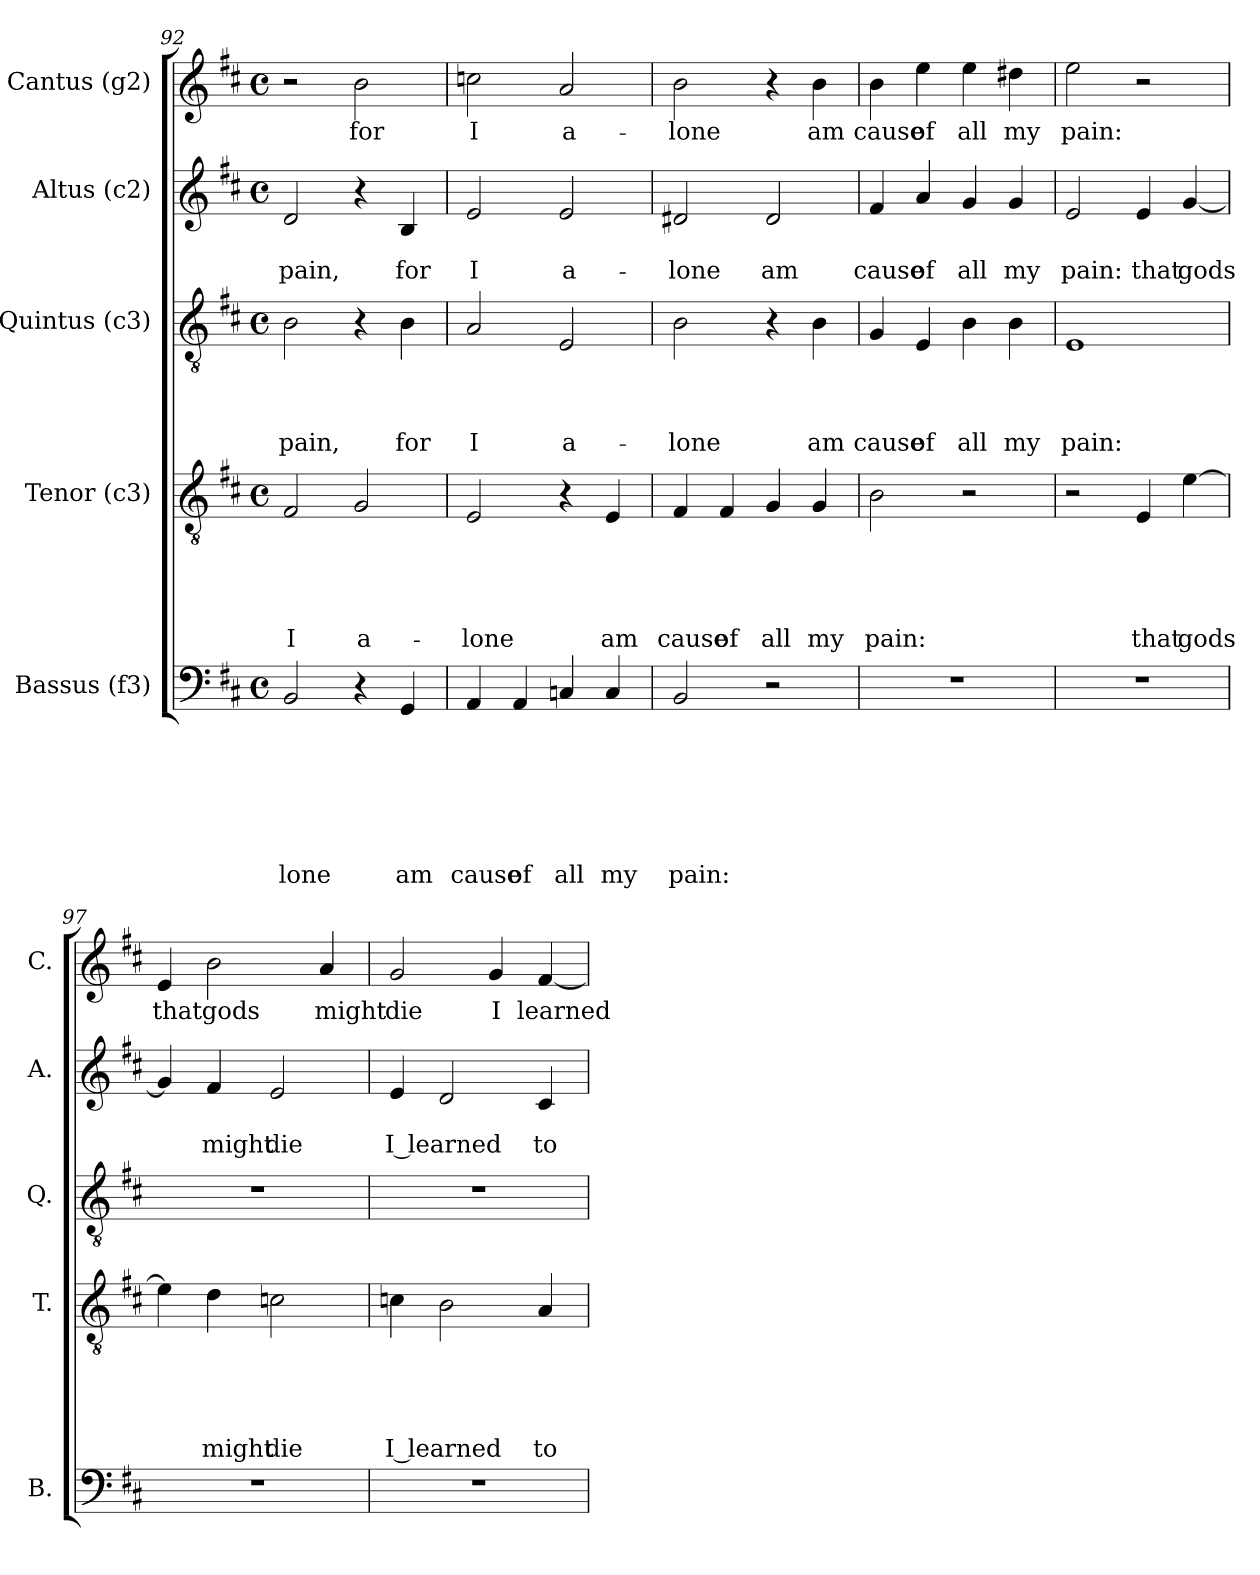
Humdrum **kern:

**kern	**text	**text	**text	**text	**text	**text	**text	**kern	**text	**text	**text	**text	**text	**kern	**text	**text	**text	**text	**kern	**text	**text	**kern	**text
*part5	*part5	*part5	*part5	*part5	*part5	*part5	*part5	*part4	*part4	*part4	*part4	*part4	*part4	*part3	*part3	*part3	*part3	*part3	*part2	*part2	*part2	*part1	*part1
*staff5	*staff5	*staff5	*staff5	*staff5	*staff5	*staff5	*staff5	*staff4	*staff4	*staff4	*staff4	*staff4	*staff4	*staff3	*staff3	*staff3	*staff3	*staff3	*staff2	*staff2	*staff2	*staff1	*staff1
*I"Bassus (f3)	*	*	*	*	*	*	*	*I"Tenor (c3)	*	*	*	*	*	*I"Quintus (c3)	*	*	*	*	*I"Altus (c2)	*	*	*I"Cantus (g2)	*
*I'B.	*	*	*	*	*	*	*	*I'T.	*	*	*	*	*	*I'Q.	*	*	*	*	*I'A.	*	*	*I'C.	*
*clefF4	*	*	*	*	*	*	*	*clefGv2	*	*	*	*	*	*clefGv2	*	*	*	*	*clefG2	*	*	*clefG2	*
*k[f#c#]	*	*	*	*	*	*	*	*k[f#c#]	*	*	*	*	*	*k[f#c#]	*	*	*	*	*k[f#c#]	*	*	*k[f#c#]	*
*D:	*	*	*	*	*	*	*	*D:	*	*	*	*	*	*D:	*	*	*	*	*D:	*	*	*D:	*
*M4/4	*	*	*	*	*	*	*	*M4/4	*	*	*	*	*	*M4/4	*	*	*	*	*M4/4	*	*	*M4/4	*
*met(c)	*	*	*	*	*	*	*	*met(c)	*	*	*	*	*	*met(c)	*	*	*	*	*met(c)	*	*	*met(c)	*
=92	=92	=92	=92	=92	=92	=92	=92	=92	=92	=92	=92	=92	=92	=92	=92	=92	=92	=92	=92	=92	=92	=92	=92
!	!	!	!	!	!	!	!LO:LY:b	!	!	!	!	!	!LO:LY:b	!	!	!	!	!LO:LY:b	!	!	!LO:LY:b	!	!
2BB/	.	.	.	.	.	.	-lone	2F#/	.	.	.	.	I	2B\	.	.	.	pain,	2d/	.	pain,	2r	.
!	!	!	!	!	!	!	!	!	!	!	!	!	!LO:LY:b	!	!	!	!	!	!	!	!	!	!LO:LY:b
4r	.	.	.	.	.	.	.	2G/	.	.	.	.	a-	4r	.	.	.	.	4r	.	.	2b\	for
!	!	!	!	!	!	!	!LO:LY:b	!	!	!	!	!	!	!	!	!	!	!LO:LY:b	!	!	!LO:LY:b	!	!
4GG/	.	.	.	.	.	.	am	.	.	.	.	.	.	4B\	.	.	.	for	4B/	.	for	.	.
=93	=93	=93	=93	=93	=93	=93	=93	=93	=93	=93	=93	=93	=93	=93	=93	=93	=93	=93	=93	=93	=93	=93	=93
!	!	!	!	!	!	!	!LO:LY:b	!	!	!	!	!	!LO:LY:b	!	!	!	!	!LO:LY:b	!	!	!LO:LY:b	!	!LO:LY:b
4AA/	.	.	.	.	.	.	cause	2E/	.	.	.	.	-lone	2A/	.	.	.	I	2e/	.	I	2ccn\	I
!	!	!	!	!	!	!	!LO:LY:b	!	!	!	!	!	!	!	!	!	!	!	!	!	!	!	!
4AA/	.	.	.	.	.	.	of	.	.	.	.	.	.	.	.	.	.	.	.	.	.	.	.
!	!	!	!	!	!	!	!LO:LY:b	!	!	!	!	!	!	!	!	!	!	!LO:LY:b	!	!	!LO:LY:b	!	!LO:LY:b
4Cn/	.	.	.	.	.	.	all	4r	.	.	.	.	.	2E/	.	.	.	a-	2e/	.	a-	2a/	a-
!	!	!	!	!	!	!	!LO:LY:b	!	!	!	!	!	!LO:LY:b	!	!	!	!	!	!	!	!	!	!
4C/	.	.	.	.	.	.	my	4E/	.	.	.	.	am	.	.	.	.	.	.	.	.	.	.
=94	=94	=94	=94	=94	=94	=94	=94	=94	=94	=94	=94	=94	=94	=94	=94	=94	=94	=94	=94	=94	=94	=94	=94
!	!	!	!	!	!	!	!LO:LY:b	!	!	!	!	!	!LO:LY:b	!	!	!	!	!LO:LY:b	!	!	!LO:LY:b	!	!LO:LY:b
2BB/	.	.	.	.	.	.	pain:	4F#/	.	.	.	.	cause	2B\	.	.	.	-lone	2d#X/	.	-lone	2b\	-lone
!	!	!	!	!	!	!	!	!	!	!	!	!	!LO:LY:b	!	!	!	!	!	!	!	!	!	!
.	.	.	.	.	.	.	.	4F#/	.	.	.	.	of	.	.	.	.	.	.	.	.	.	.
!	!	!	!	!	!	!	!	!	!	!	!	!	!LO:LY:b	!	!	!	!	!	!	!	!LO:LY:b	!	!
2r	.	.	.	.	.	.	.	4G/	.	.	.	.	all	4r	.	.	.	.	2d#/	.	am	4r	.
!	!	!	!	!	!	!	!	!	!	!	!	!	!LO:LY:b	!	!	!	!	!LO:LY:b	!	!	!	!	!LO:LY:b
.	.	.	.	.	.	.	.	4G/	.	.	.	.	my	4B\	.	.	.	am	.	.	.	4b\	am
=95	=95	=95	=95	=95	=95	=95	=95	=95	=95	=95	=95	=95	=95	=95	=95	=95	=95	=95	=95	=95	=95	=95	=95
!	!	!	!	!	!	!	!	!	!	!	!	!	!LO:LY:b	!	!	!	!	!LO:LY:b	!	!	!LO:LY:b	!	!LO:LY:b
1r	.	.	.	.	.	.	.	2B\	.	.	.	.	pain:	4G/	.	.	.	cause	4f#/	.	cause	4b\	cause
!	!	!	!	!	!	!	!	!	!	!	!	!	!	!	!	!	!	!LO:LY:b	!	!	!LO:LY:b	!	!LO:LY:b
.	.	.	.	.	.	.	.	.	.	.	.	.	.	4E/	.	.	.	of	4a/	.	of	4ee\	of
!	!	!	!	!	!	!	!	!	!	!	!	!	!	!	!	!	!	!LO:LY:b	!	!	!LO:LY:b	!	!LO:LY:b
.	.	.	.	.	.	.	.	2r	.	.	.	.	.	4B\	.	.	.	all	4g/	.	all	4ee\	all
!	!	!	!	!	!	!	!	!	!	!	!	!	!	!	!	!	!	!LO:LY:b	!	!	!LO:LY:b	!	!LO:LY:b
.	.	.	.	.	.	.	.	.	.	.	.	.	.	4B\	.	.	.	my	4g/	.	my	4dd#X\	my
!!LO:LB:g=z
=96	=96	=96	=96	=96	=96	=96	=96	=96	=96	=96	=96	=96	=96	=96	=96	=96	=96	=96	=96	=96	=96	=96	=96
!	!	!	!	!	!	!	!	!	!	!	!	!	!	!	!	!	!	!LO:LY:b	!	!	!LO:LY:b	!	!LO:LY:b
1r	.	.	.	.	.	.	.	2r	.	.	.	.	.	1E	.	.	.	pain:	2e/	.	pain:	2ee\	pain:
!	!	!	!	!	!	!	!	!	!	!	!	!	!LO:LY:b	!	!	!	!	!	!	!	!LO:LY:b	!	!
.	.	.	.	.	.	.	.	4E/	.	.	.	.	that	.	.	.	.	.	4e/	.	that	2r	.
!	!	!	!	!	!	!	!	!	!	!	!	!	!LO:LY:b	!	!	!	!	!	!	!	!LO:LY:b	!	!
.	.	.	.	.	.	.	.	[>4e\	.	.	.	.	gods	.	.	.	.	.	[<4g/	.	gods	.	.
=97	=97	=97	=97	=97	=97	=97	=97	=97	=97	=97	=97	=97	=97	=97	=97	=97	=97	=97	=97	=97	=97	=97	=97
!	!	!	!	!	!	!	!	!	!	!	!	!	!	!	!	!	!	!	!	!	!	!	!LO:LY:b
1r	.	.	.	.	.	.	.	4e\]	.	.	.	.	.	1r	.	.	.	.	4g/]	.	.	4e/	that
!	!	!	!	!	!	!	!	!	!	!	!	!	!LO:LY:b	!	!	!	!	!	!	!	!LO:LY:b	!	!LO:LY:b
.	.	.	.	.	.	.	.	4d\	.	.	.	.	might	.	.	.	.	.	4f#/	.	might	2b\	gods
!	!	!	!	!	!	!	!	!	!	!	!	!	!LO:LY:b	!	!	!	!	!	!	!	!LO:LY:b	!	!
.	.	.	.	.	.	.	.	2cn\	.	.	.	.	die	.	.	.	.	.	2e/	.	die	.	.
!	!	!	!	!	!	!	!	!	!	!	!	!	!	!	!	!	!	!	!	!	!	!	!LO:LY:b
.	.	.	.	.	.	.	.	.	.	.	.	.	.	.	.	.	.	.	.	.	.	4a/	might
=98	=98	=98	=98	=98	=98	=98	=98	=98	=98	=98	=98	=98	=98	=98	=98	=98	=98	=98	=98	=98	=98	=98	=98
!	!	!	!	!	!	!	!	!	!	!	!	!	!LO:LY:b	!	!	!	!	!	!	!	!LO:LY:b	!	!LO:LY:b
1r	.	.	.	.	.	.	.	4cn\	.	.	.	.	I learned	1r	.	.	.	.	4e/	.	I learned	2g/	die
.	.	.	.	.	.	.	.	2B\	.	.	.	.	.	.	.	.	.	.	2d/	.	.	.	.
!	!	!	!	!	!	!	!	!	!	!	!	!	!	!	!	!	!	!	!	!	!	!	!LO:LY:b
.	.	.	.	.	.	.	.	.	.	.	.	.	.	.	.	.	.	.	.	.	.	4g/	I
!	!	!	!	!	!	!	!	!	!	!	!	!	!LO:LY:b	!	!	!	!	!	!	!	!LO:LY:b	!	!LO:LY:b
.	.	.	.	.	.	.	.	4A/	.	.	.	.	to	.	.	.	.	.	4c#/	.	to	[<4f#/	learned
=	=	=	=	=	=	=	=	=	=	=	=	=	=	=	=	=	=	=	=	=	=	=	=
*-	*-	*-	*-	*-	*-	*-	*-	*-	*-	*-	*-	*-	*-	*-	*-	*-	*-	*-	*-	*-	*-	*-	*-
